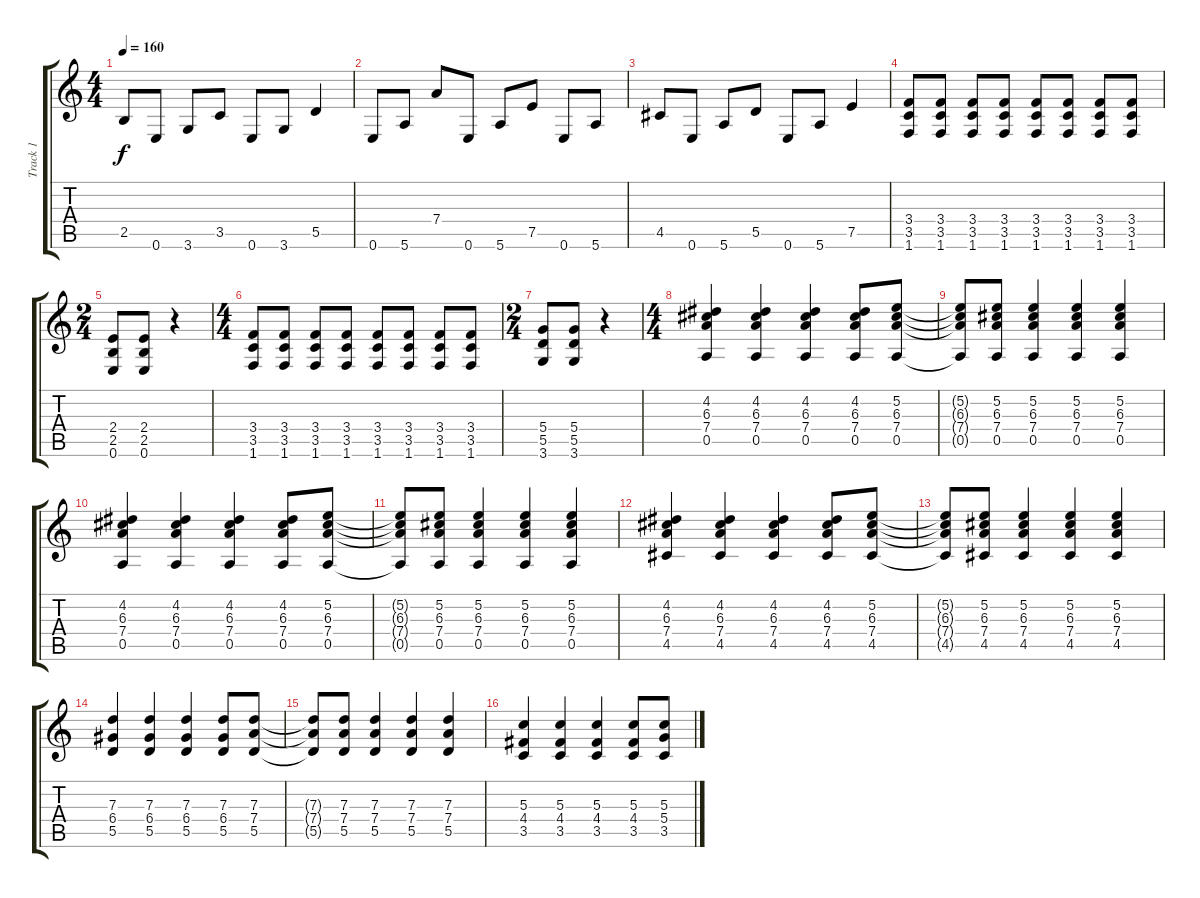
\track ("Track 1" "Track 1") {instrument overdrivenguitar}
\staff {score tabs}
\tuning (E4 B3 G3 D3 A2 E2) {hide}
\ts (4 4)
\tempo 160
\clef g2
\ks c
2.5.8{dy f} 0.6.8 3.6.8 3.5.8 0.6.8 3.6.8 5.5.4 |
0.6.8 5.6.8 7.4.8 0.6.8 5.6.8 7.5.8 0.6.8 5.6.8 |
4.5.8 0.6.8 5.6.8 5.5.8 0.6.8 5.6.8 7.5.4 |
(3.4 3.5 1.6).8 (3.4 3.5 1.6).8 (3.4 3.5 1.6).8 (3.4 3.5 1.6).8 (3.4 3.5 1.6).8 (3.4 3.5 1.6).8 (3.4 3.5 1.6).8 (3.4 3.5 1.6).8 |
\ts (2 4)
(2.4 2.5 0.6).8 (2.4 2.5 0.6).8 r.4 |
\ts (4 4)
(3.4 3.5 1.6).8 (3.4 3.5 1.6).8 (3.4 3.5 1.6).8 (3.4 3.5 1.6).8 (3.4 3.5 1.6).8 (3.4 3.5 1.6).8 (3.4 3.5 1.6).8 (3.4 3.5 1.6).8 |
\ts (2 4)
(5.4 5.5 3.6).8 (5.4 5.5 3.6).8 r.4 |
\ts (4 4)
(4.2 6.3 7.4 0.5).4 (4.2 6.3 7.4 0.5).4 (4.2 6.3 7.4 0.5).4 (4.2 6.3 7.4 0.5).8 (5.2 6.3 7.4 0.5).8 |
(5.2{t} 6.3{t} 7.4{t} 0.5{t}).8 (5.2 6.3 7.4 0.5).8 (5.2 6.3 7.4 0.5).4 (5.2 6.3 7.4 0.5).4 (5.2 6.3 7.4 0.5).4 |
(4.2 6.3 7.4 0.5).4 (4.2 6.3 7.4 0.5).4 (4.2 6.3 7.4 0.5).4 (4.2 6.3 7.4 0.5).8 (5.2 6.3 7.4 0.5).8 |
(5.2{t} 6.3{t} 7.4{t} 0.5{t}).8 (5.2 6.3 7.4 0.5).8 (5.2 6.3 7.4 0.5).4 (5.2 6.3 7.4 0.5).4 (5.2 6.3 7.4 0.5).4 |
(4.2 6.3 7.4 4.5).4 (4.2 6.3 7.4 4.5).4 (4.2 6.3 7.4 4.5).4 (4.2 6.3 7.4 4.5).8 (5.2 6.3 7.4 4.5).8 |
(5.2{t} 6.3{t} 7.4{t} 4.5{t}).8 (5.2 6.3 7.4 4.5).8 (5.2 6.3 7.4 4.5).4 (5.2 6.3 7.4 4.5).4 (5.2 6.3 7.4 4.5).4 |
(7.3 6.4 5.5).4 (7.3 6.4 5.5).4 (7.3 6.4 5.5).4 (7.3 6.4 5.5).8 (7.3 7.4 5.5).8 |
(7.3{t} 7.4{t} 5.5{t}).8 (7.3 7.4 5.5).8 (7.3 7.4 5.5).4 (7.3 7.4 5.5).4 (7.3 7.4 5.5).4 |
(5.3 4.4 3.5).4 (5.3 4.4 3.5).4 (5.3 4.4 3.5).4 (5.3 4.4 3.5).8 (5.3 5.4 3.5).8
